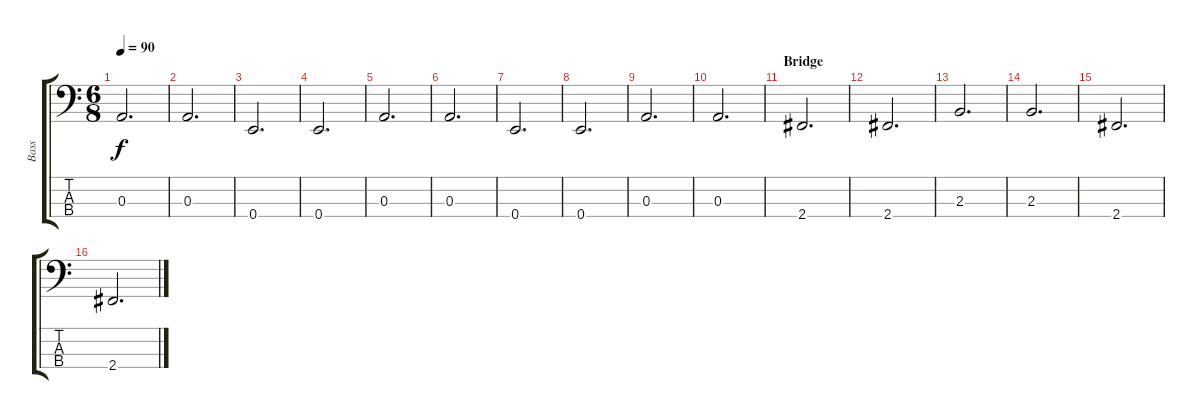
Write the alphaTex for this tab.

\track ("Bass" "Bass") {instrument electricbassfinger}
\staff {score tabs}
\tuning (G2 D2 A1 E1) {hide}
\ts (6 8)
\tempo 90
\clef f4
\ks c
0.3.2{d dy f} |
0.3.2{d} |
0.4.2{d} |
0.4.2{d} |
0.3.2{d} |
0.3.2{d} |
0.4.2{d} |
0.4.2{d} |
0.3.2{d} |
0.3.2{d} |
\section ("" "Bridge")
2.4.2{d} |
2.4.2{d} |
2.3.2{d} |
2.3.2{d} |
2.4.2{d} |
2.4.2{d}
